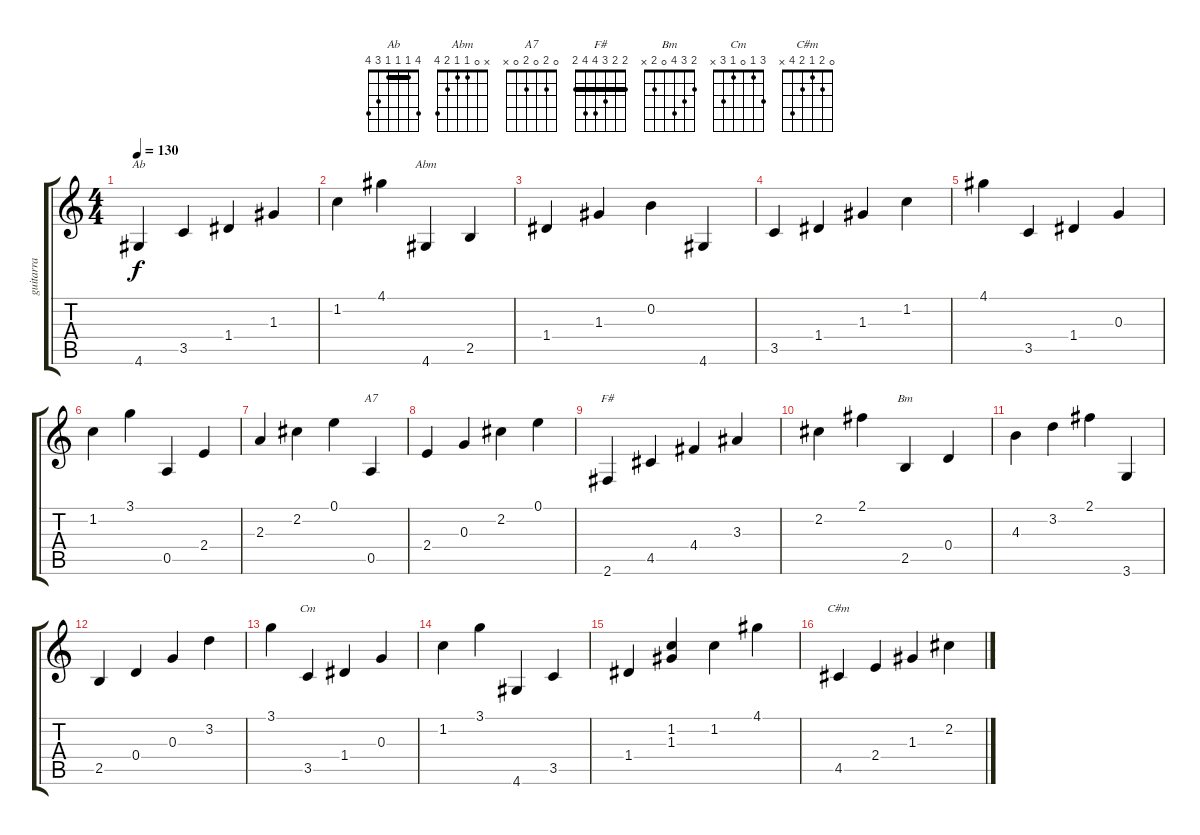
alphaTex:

\track ("guitarra" "guitarra") {instrument acousticguitarsteel}
\staff {score tabs}
\tuning (E4 B3 G3 D3 A2 E2) {hide}
\chord ("Ab" 4 1 1 1 3 4) {barre 1}
\chord ("Abm" x 0 1 1 2 4)
\chord ("A7" 0 2 0 2 0 x)
\chord ("F#" 2 2 3 4 4 2) {barre 2}
\chord ("Bm" 2 3 4 0 2 x)
\chord ("Cm" 3 1 0 1 3 x)
\chord ("C#m" 0 2 1 2 4 x)
\ts (4 4)
\tempo 130
\clef g2
\ks c
4.6.4{ch "Ab" dy f} 3.5.4 1.4.4 1.3.4 |
1.2.4 4.1.4 4.6.4{ch "Abm"} 2.5.4 |
1.4.4 1.3.4 0.2.4 4.6.4 |
3.5.4 1.4.4 1.3.4 1.2.4 |
4.1.4 3.5.4 1.4.4 0.3.4 |
1.2.4 3.1.4 0.5.4 2.4.4 |
2.3.4 2.2.4 0.1.4 0.5.4{ch "A7"} |
2.4.4 0.3.4 2.2.4 0.1.4 |
2.6.4{ch "F#"} 4.5.4 4.4.4 3.3.4 |
2.2.4 2.1.4 2.5.4{ch "Bm"} 0.4.4 |
4.3.4 3.2.4 2.1.4 3.6.4 |
2.5.4 0.4.4 0.3.4 3.2.4 |
3.1.4 3.5.4{ch "Cm"} 1.4.4 0.3.4 |
1.2.4 3.1.4 4.6.4 3.5.4 |
1.4.4 (1.2 1.3).4 1.2.4 4.1.4 |
4.5.4{ch "C#m"} 2.4.4 1.3.4 2.2.4
